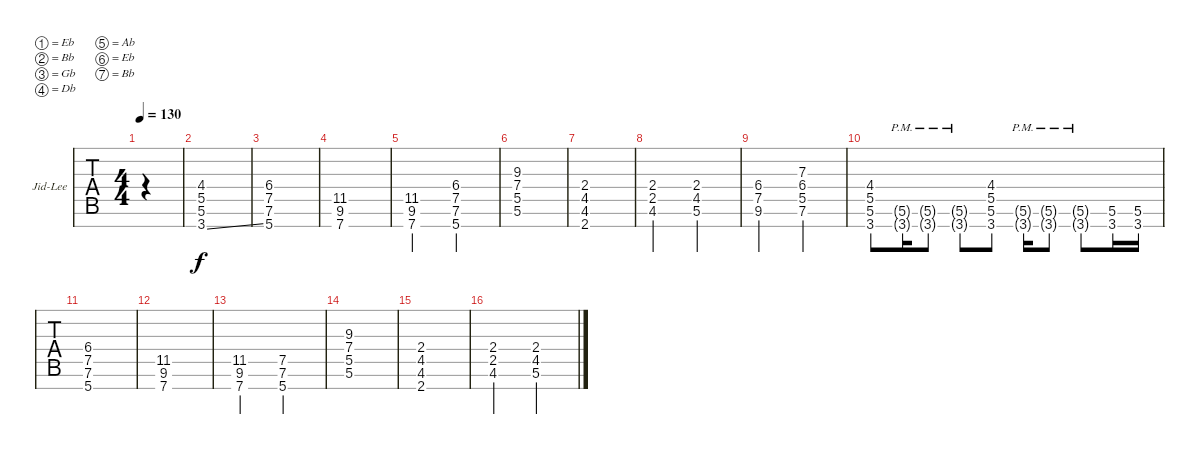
\defaultSystemsLayout 4
\bracketExtendMode groupsimilarinstruments
\firstSystemTrackNameOrientation horizontal
\otherSystemsTrackNameOrientation horizontal
\track ("Jid-Lee" "Jid-Lee") {instrument distortionguitar}
\staff {tabs}
\tuning (Eb4 Bb3 Gb3 Db3 Ab2 Eb2 Bb1)
\ts (4 4)
\tempo 130
\clef g2
\ks c
|
(3.7{ss} 5.6 5.5 4.4).1 |
(5.7 7.6 7.5 6.4).1 |
(7.7 9.6 11.5).1 |
(7.7 9.6 11.5).2 (7.5 7.6 5.7 6.4).2 |
(5.6 5.5 7.4 9.3).1 |
(2.7 4.6 4.5 2.4).1 |
(4.6 2.5 2.4).2 (5.6 4.5 2.4).2 |
(9.6 7.5 6.4).2 (7.6 5.5 6.4 7.3).2 |
(3.7 5.6 5.5 4.4).8 (3.7{g} 5.6{g pm}).16 (3.7{g} 5.6{g pm}).8 (3.7{g} 5.6{g pm}).8 (3.7 5.6 5.5 4.4).8 (3.7{g} 5.6{g pm}).16 (3.7{g} 5.6{g pm}).8 (3.7{g} 5.6{g pm}).8 (3.7 5.6).16 (3.7 5.6).16 |
(5.7 7.6 7.5 6.4).1 |
(7.7 9.6 11.5).1 |
(7.7 9.6 11.5).2 (7.5 7.6 5.7).2 |
(5.6 5.5 7.4 9.3).1 |
(2.7 4.6 4.5 2.4).1 |
(4.6 2.5 2.4).2 (5.6 4.5 2.4).2
